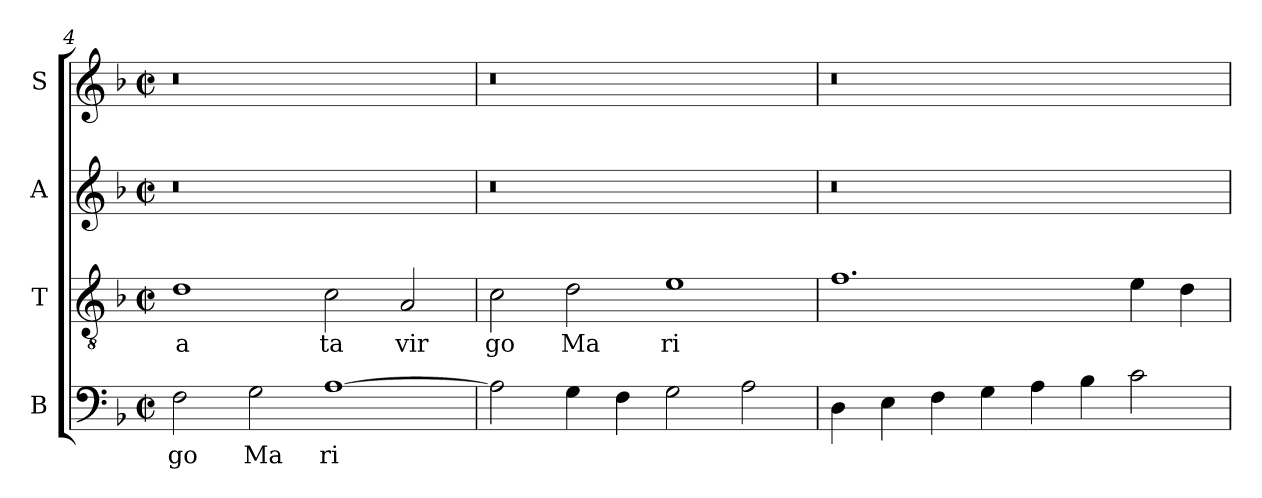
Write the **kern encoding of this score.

**kern	**text	**kern	**text	**kern	**kern
*part4	*part4	*part3	*part3	*part2	*part1
*staff4	*staff4	*staff3	*staff3	*staff2	*staff1
*I"B	*	*I"T	*	*I"A	*I"S
*clefF4	*	*clefGv2	*	*clefG2	*clefG2
*k[b-]	*	*k[b-]	*	*k[b-]	*k[b-]
*F:	*	*F:	*	*F:	*F:
*M2/2	*	*M2/2	*	*M2/2	*M2/2
*met(c|)	*	*met(c|)	*	*met(c|)	*met(c|)
=4	=4	=4	=4	=4	=4
!	!LO:LY:b:cj	!	!LO:LY:b:cj	!	!
2F\	go	1d	a	0r	0r
!	!LO:LY:b:cj	!	!	!	!
2G\	Ma	.	.	.	.
!	!LO:LY:b:cj	!	!LO:LY:b:cj	!	!
[>1A	ri	2c\	ta	.	.
!	!	!	!LO:LY:b:cj	!	!
.	.	2A/	vir	.	.
=5	=5	=5	=5	=5	=5
!	!	!	!LO:LY:b:cj	!	!
2A\]	.	2c\	go	0r	0r
!	!	!	!LO:LY:b:cj	!	!
4G\	.	2d\	Ma	.	.
4F\	.	.	.	.	.
!	!	!	!LO:LY:b:cj	!	!
2G\	.	1e	ri	.	.
2A\	.	.	.	.	.
=6	=6	=6	=6	=6	=6
4D\	.	1.f	.	0r	0r
4E\	.	.	.	.	.
4F\	.	.	.	.	.
4G\	.	.	.	.	.
4A\	.	.	.	.	.
4B-\	.	.	.	.	.
2c\	.	4e\	.	.	.
.	.	(4d\	.	.	.
=	=	=	=	=	=
*-	*-	*-	*-	*-	*-
